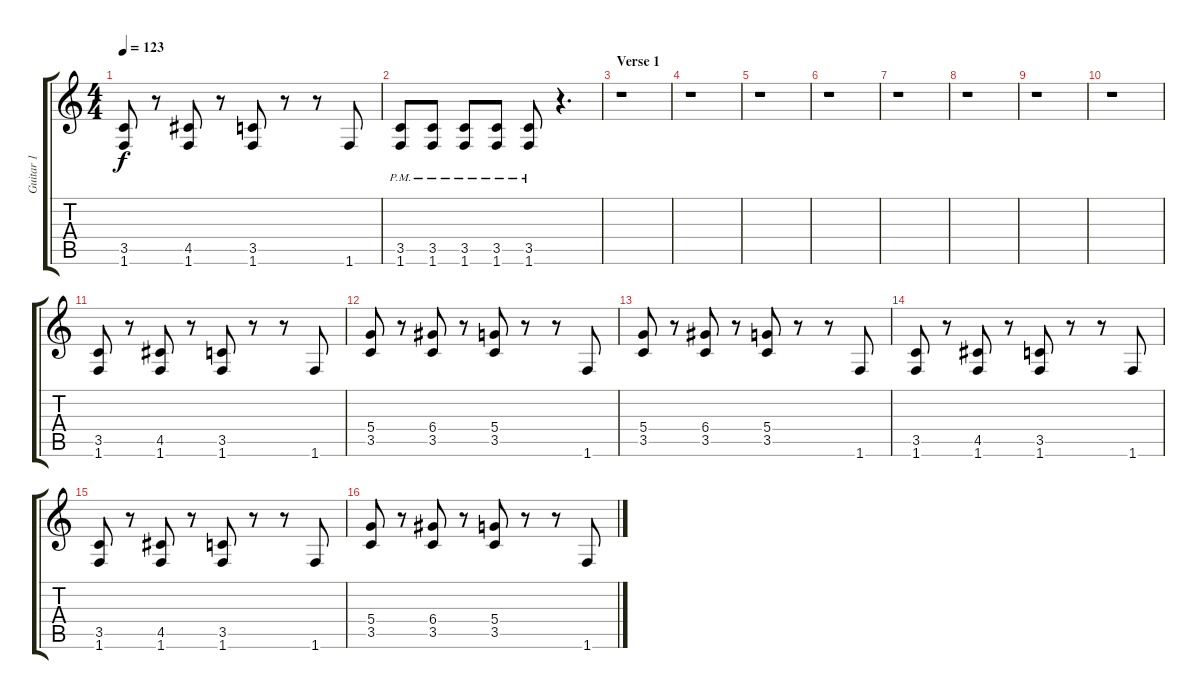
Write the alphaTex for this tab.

\track ("Guitar 1" "Guitar 1") {instrument distortionguitar}
\staff {score tabs}
\tuning (E4 B3 G3 D3 A2 E2) {hide}
\ts (4 4)
\tempo 123
\clef g2
\ks c
(3.5 1.6).8{dy f} r.8 (4.5 1.6).8 r.8 (3.5 1.6).8 r.8 r.8 1.6.8 |
(3.5{pm} 1.6{pm}).8 (3.5{pm} 1.6{pm}).8 (3.5{pm} 1.6{pm}).8 (3.5{pm} 1.6{pm}).8 (3.5{pm} 1.6{pm}).8 r.4{d} |
\section ("" "Verse 1")
r.1 |
r.1 |
r.1 |
r.1 |
r.1 |
r.1 |
r.1 |
r.1 |
(3.5 1.6).8 r.8 (4.5 1.6).8 r.8 (3.5 1.6).8 r.8 r.8 1.6.8 |
(5.4 3.5).8 r.8 (6.4 3.5).8 r.8 (5.4 3.5).8 r.8 r.8 1.6.8 |
(5.4 3.5).8 r.8 (6.4 3.5).8 r.8 (5.4 3.5).8 r.8 r.8 1.6.8 |
(3.5 1.6).8 r.8 (4.5 1.6).8 r.8 (3.5 1.6).8 r.8 r.8 1.6.8 |
(3.5 1.6).8 r.8 (4.5 1.6).8 r.8 (3.5 1.6).8 r.8 r.8 1.6.8 |
(5.4 3.5).8 r.8 (6.4 3.5).8 r.8 (5.4 3.5).8 r.8 r.8 1.6.8
